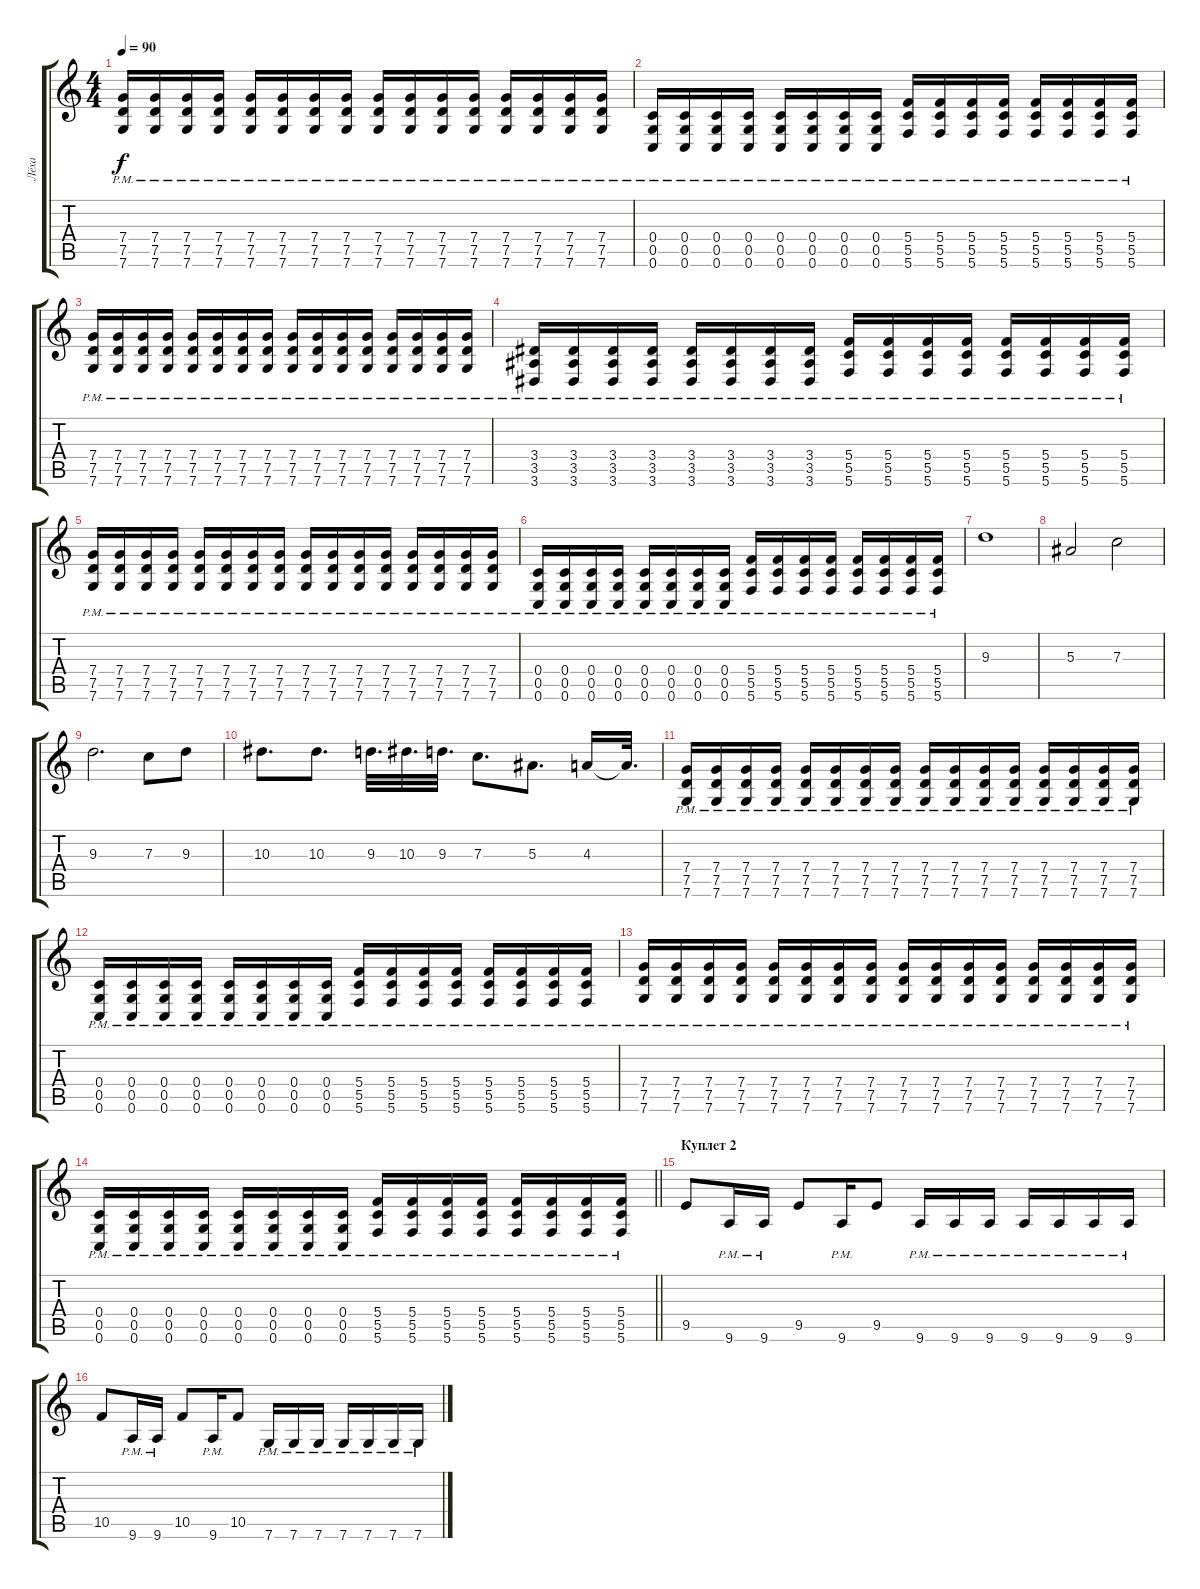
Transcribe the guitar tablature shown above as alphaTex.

\track ("Лёха" "Лёха") {instrument distortionguitar}
\staff {score tabs}
\tuning (D4 A3 F3 C3 G2 C2) {hide}
\ts (4 4)
\tempo 90
\clef g2
\ks c
(7.4{pm} 7.5{pm} 7.6{pm}).16{dy f} (7.4{pm} 7.5{pm} 7.6{pm}).16 (7.4{pm} 7.5{pm} 7.6{pm}).16 (7.4{pm} 7.5{pm} 7.6{pm}).16 (7.4{pm} 7.5{pm} 7.6{pm}).16 (7.4{pm} 7.5{pm} 7.6{pm}).16 (7.4{pm} 7.5{pm} 7.6{pm}).16 (7.4{pm} 7.5{pm} 7.6{pm}).16 (7.4{pm} 7.5{pm} 7.6{pm}).16 (7.4{pm} 7.5{pm} 7.6{pm}).16 (7.4{pm} 7.5{pm} 7.6{pm}).16 (7.4{pm} 7.5{pm} 7.6{pm}).16 (7.4{pm} 7.5{pm} 7.6{pm}).16 (7.4{pm} 7.5{pm} 7.6{pm}).16 (7.4{pm} 7.5{pm} 7.6{pm}).16 (7.4{pm} 7.5{pm} 7.6{pm}).16 |
(0.4{pm} 0.5{pm} 0.6{pm}).16 (0.4{pm} 0.5{pm} 0.6{pm}).16 (0.4{pm} 0.5{pm} 0.6{pm}).16 (0.4{pm} 0.5{pm} 0.6{pm}).16 (0.4{pm} 0.5{pm} 0.6{pm}).16 (0.4{pm} 0.5{pm} 0.6{pm}).16 (0.4{pm} 0.5{pm} 0.6{pm}).16 (0.4{pm} 0.5{pm} 0.6{pm}).16 (5.4{pm} 5.5{pm} 5.6{pm}).16 (5.4{pm} 5.5{pm} 5.6{pm}).16 (5.4{pm} 5.5{pm} 5.6{pm}).16 (5.4{pm} 5.5{pm} 5.6{pm}).16 (5.4{pm} 5.5{pm} 5.6{pm}).16 (5.4{pm} 5.5{pm} 5.6{pm}).16 (5.4{pm} 5.5{pm} 5.6{pm}).16 (5.4{pm} 5.5{pm} 5.6{pm}).16 |
(7.4{pm} 7.5{pm} 7.6{pm}).16 (7.4{pm} 7.5{pm} 7.6{pm}).16 (7.4{pm} 7.5{pm} 7.6{pm}).16 (7.4{pm} 7.5{pm} 7.6{pm}).16 (7.4{pm} 7.5{pm} 7.6{pm}).16 (7.4{pm} 7.5{pm} 7.6{pm}).16 (7.4{pm} 7.5{pm} 7.6{pm}).16 (7.4{pm} 7.5{pm} 7.6{pm}).16 (7.4{pm} 7.5{pm} 7.6{pm}).16 (7.4{pm} 7.5{pm} 7.6{pm}).16 (7.4{pm} 7.5{pm} 7.6{pm}).16 (7.4{pm} 7.5{pm} 7.6{pm}).16 (7.4{pm} 7.5{pm} 7.6{pm}).16 (7.4{pm} 7.5{pm} 7.6{pm}).16 (7.4{pm} 7.5{pm} 7.6{pm}).16 (7.4{pm} 7.5{pm} 7.6{pm}).16 |
(3.4{pm} 3.5{pm} 3.6{pm}).16 (3.4{pm} 3.5{pm} 3.6{pm}).16 (3.4{pm} 3.5{pm} 3.6{pm}).16 (3.4{pm} 3.5{pm} 3.6{pm}).16 (3.4{pm} 3.5{pm} 3.6{pm}).16 (3.4{pm} 3.5{pm} 3.6{pm}).16 (3.4{pm} 3.5{pm} 3.6{pm}).16 (3.4{pm} 3.5{pm} 3.6{pm}).16 (5.4{pm} 5.5{pm} 5.6{pm}).16 (5.4{pm} 5.5{pm} 5.6{pm}).16 (5.4{pm} 5.5{pm} 5.6{pm}).16 (5.4{pm} 5.5{pm} 5.6{pm}).16 (5.4{pm} 5.5{pm} 5.6{pm}).16 (5.4{pm} 5.5{pm} 5.6{pm}).16 (5.4{pm} 5.5{pm} 5.6{pm}).16 (5.4{pm} 5.5{pm} 5.6{pm}).16 |
(7.4{pm} 7.5{pm} 7.6{pm}).16 (7.4{pm} 7.5{pm} 7.6{pm}).16 (7.4{pm} 7.5{pm} 7.6{pm}).16 (7.4{pm} 7.5{pm} 7.6{pm}).16 (7.4{pm} 7.5{pm} 7.6{pm}).16 (7.4{pm} 7.5{pm} 7.6{pm}).16 (7.4{pm} 7.5{pm} 7.6{pm}).16 (7.4{pm} 7.5{pm} 7.6{pm}).16 (7.4{pm} 7.5{pm} 7.6{pm}).16 (7.4{pm} 7.5{pm} 7.6{pm}).16 (7.4{pm} 7.5{pm} 7.6{pm}).16 (7.4{pm} 7.5{pm} 7.6{pm}).16 (7.4{pm} 7.5{pm} 7.6{pm}).16 (7.4{pm} 7.5{pm} 7.6{pm}).16 (7.4{pm} 7.5{pm} 7.6{pm}).16 (7.4{pm} 7.5{pm} 7.6{pm}).16 |
(0.4{pm} 0.5{pm} 0.6{pm}).16 (0.4{pm} 0.5{pm} 0.6{pm}).16 (0.4{pm} 0.5{pm} 0.6{pm}).16 (0.4{pm} 0.5{pm} 0.6{pm}).16 (0.4{pm} 0.5{pm} 0.6{pm}).16 (0.4{pm} 0.5{pm} 0.6{pm}).16 (0.4{pm} 0.5{pm} 0.6{pm}).16 (0.4{pm} 0.5{pm} 0.6{pm}).16 (5.4{pm} 5.5{pm} 5.6{pm}).16 (5.4{pm} 5.5{pm} 5.6{pm}).16 (5.4{pm} 5.5{pm} 5.6{pm}).16 (5.4{pm} 5.5{pm} 5.6{pm}).16 (5.4{pm} 5.5{pm} 5.6{pm}).16 (5.4{pm} 5.5{pm} 5.6{pm}).16 (5.4{pm} 5.5{pm} 5.6{pm}).16 (5.4{pm} 5.5{pm} 5.6{pm}).16 |
9.3.1 |
5.3.2 7.3.2 |
9.3.2{d} 7.3.8 9.3.8 |
10.3.8{d} 10.3.8{d} 9.3.32{d} 10.3.32{d} 9.3.32{d} 7.3.8{d} 5.3.8{d} 4.3.16 4.3{t}.32{d} |
(7.4{pm} 7.5{pm} 7.6{pm}).16 (7.4{pm} 7.5{pm} 7.6{pm}).16 (7.4{pm} 7.5{pm} 7.6{pm}).16 (7.4{pm} 7.5{pm} 7.6{pm}).16 (7.4{pm} 7.5{pm} 7.6{pm}).16 (7.4{pm} 7.5{pm} 7.6{pm}).16 (7.4{pm} 7.5{pm} 7.6{pm}).16 (7.4{pm} 7.5{pm} 7.6{pm}).16 (7.4{pm} 7.5{pm} 7.6{pm}).16 (7.4{pm} 7.5{pm} 7.6{pm}).16 (7.4{pm} 7.5{pm} 7.6{pm}).16 (7.4{pm} 7.5{pm} 7.6{pm}).16 (7.4{pm} 7.5{pm} 7.6{pm}).16 (7.4{pm} 7.5{pm} 7.6{pm}).16 (7.4{pm} 7.5{pm} 7.6{pm}).16 (7.4{pm} 7.5{pm} 7.6{pm}).16 |
(0.4{pm} 0.5{pm} 0.6{pm}).16 (0.4{pm} 0.5{pm} 0.6{pm}).16 (0.4{pm} 0.5{pm} 0.6{pm}).16 (0.4{pm} 0.5{pm} 0.6{pm}).16 (0.4{pm} 0.5{pm} 0.6{pm}).16 (0.4{pm} 0.5{pm} 0.6{pm}).16 (0.4{pm} 0.5{pm} 0.6{pm}).16 (0.4{pm} 0.5{pm} 0.6{pm}).16 (5.4{pm} 5.5{pm} 5.6{pm}).16 (5.4{pm} 5.5{pm} 5.6{pm}).16 (5.4{pm} 5.5{pm} 5.6{pm}).16 (5.4{pm} 5.5{pm} 5.6{pm}).16 (5.4{pm} 5.5{pm} 5.6{pm}).16 (5.4{pm} 5.5{pm} 5.6{pm}).16 (5.4{pm} 5.5{pm} 5.6{pm}).16 (5.4{pm} 5.5{pm} 5.6{pm}).16 |
(7.4{pm} 7.5{pm} 7.6{pm}).16 (7.4{pm} 7.5{pm} 7.6{pm}).16 (7.4{pm} 7.5{pm} 7.6{pm}).16 (7.4{pm} 7.5{pm} 7.6{pm}).16 (7.4{pm} 7.5{pm} 7.6{pm}).16 (7.4{pm} 7.5{pm} 7.6{pm}).16 (7.4{pm} 7.5{pm} 7.6{pm}).16 (7.4{pm} 7.5{pm} 7.6{pm}).16 (7.4{pm} 7.5{pm} 7.6{pm}).16 (7.4{pm} 7.5{pm} 7.6{pm}).16 (7.4{pm} 7.5{pm} 7.6{pm}).16 (7.4{pm} 7.5{pm} 7.6{pm}).16 (7.4{pm} 7.5{pm} 7.6{pm}).16 (7.4{pm} 7.5{pm} 7.6{pm}).16 (7.4{pm} 7.5{pm} 7.6{pm}).16 (7.4{pm} 7.5{pm} 7.6{pm}).16 |
\barLineRight lightlight
(0.4{pm} 0.5{pm} 0.6{pm}).16 (0.4{pm} 0.5{pm} 0.6{pm}).16 (0.4{pm} 0.5{pm} 0.6{pm}).16 (0.4{pm} 0.5{pm} 0.6{pm}).16 (0.4{pm} 0.5{pm} 0.6{pm}).16 (0.4{pm} 0.5{pm} 0.6{pm}).16 (0.4{pm} 0.5{pm} 0.6{pm}).16 (0.4{pm} 0.5{pm} 0.6{pm}).16 (5.4{pm} 5.5{pm} 5.6{pm}).16 (5.4{pm} 5.5{pm} 5.6{pm}).16 (5.4{pm} 5.5{pm} 5.6{pm}).16 (5.4{pm} 5.5{pm} 5.6{pm}).16 (5.4{pm} 5.5{pm} 5.6{pm}).16 (5.4{pm} 5.5{pm} 5.6{pm}).16 (5.4{pm} 5.5{pm} 5.6{pm}).16 (5.4{pm} 5.5{pm} 5.6{pm}).16 |
\section ("" "Куплет 2")
9.5.8 9.6{pm}.16 9.6{pm}.16 9.5.8 9.6{pm}.16 9.5.8 9.6{pm}.16 9.6{pm}.16 9.6{pm}.16 9.6{pm}.16 9.6{pm}.16 9.6{pm}.16 9.6{pm}.16 |
10.5.8 9.6{pm}.16 9.6{pm}.16 10.5.8 9.6{pm}.16 10.5.8 7.6{pm}.16 7.6{pm}.16 7.6{pm}.16 7.6{pm}.16 7.6{pm}.16 7.6{pm}.16 7.6{pm}.16
